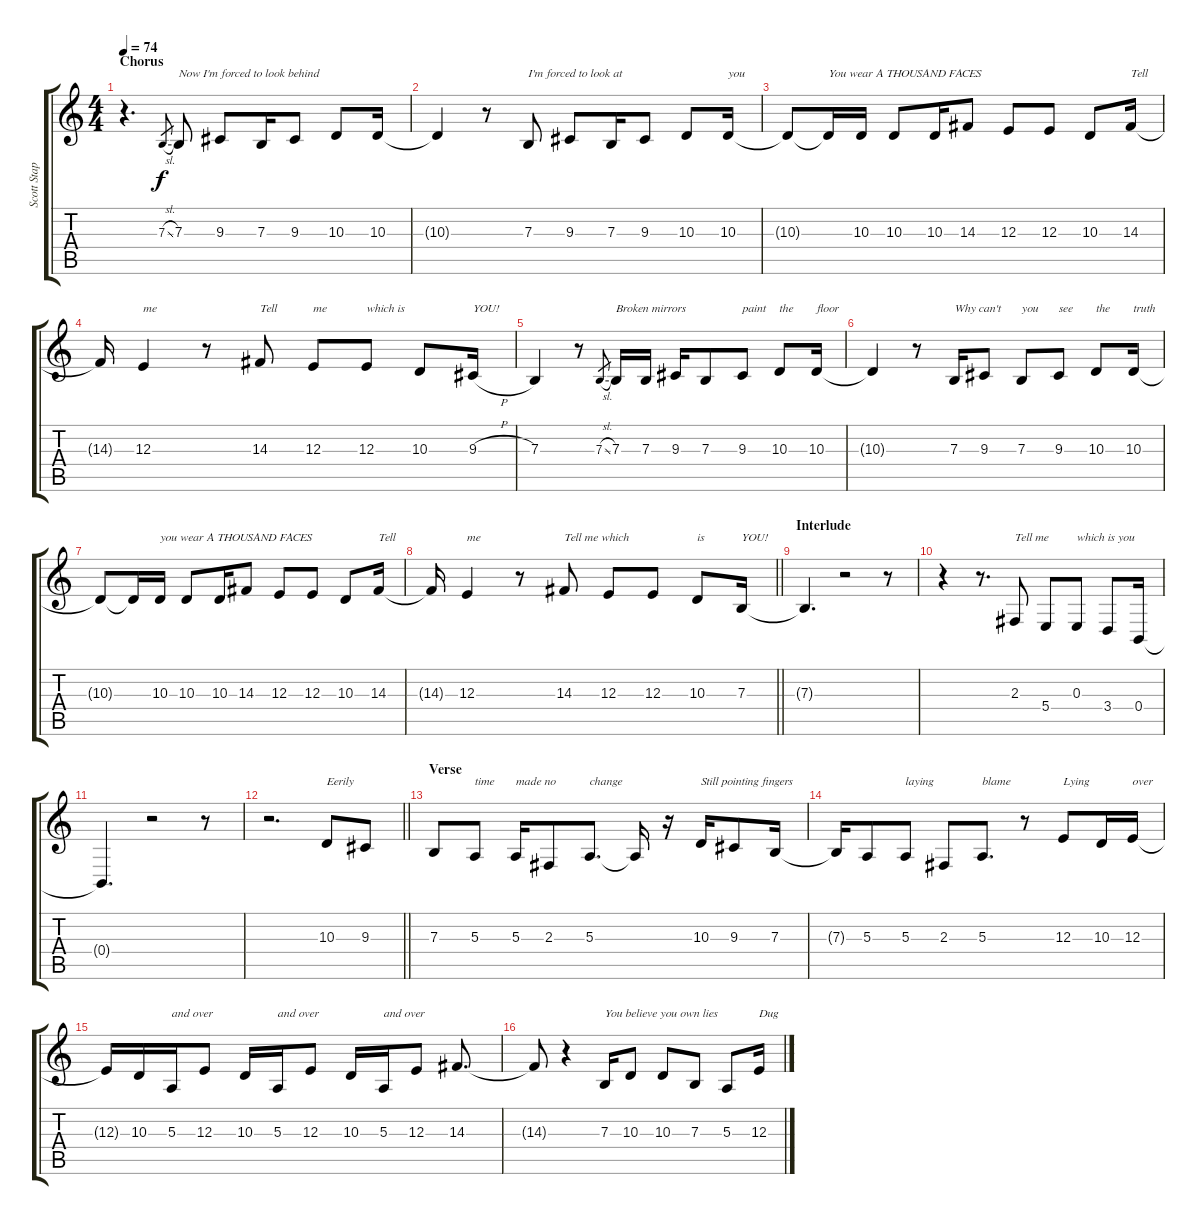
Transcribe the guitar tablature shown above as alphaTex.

\track ("Scott Stapp (Vocals)" "Scott Stap") {instrument violin}
\staff {score tabs}
\tuning (Db4 Ab3 E3 B2 Gb2 B1) {hide}
\ts (4 4)
\section ("" "Chorus")
\tempo 74
\clef g2
\ks c
r.4{d dy f} 7.3{sl}.8{gr} 7.3.8{txt "Now I'm forced to look behind"} 9.3.8 7.3.16 9.3.8 10.3.8 10.3.16 |
10.3{t}.4 r.8 7.3.8{txt "I'm forced to look at"} 9.3.8 7.3.16 9.3.8 10.3.8 10.3.16{txt "you"} |
10.3{t}.8 10.3{t}.16{txt "You wear A THOUSAND FACES"} 10.3.16 10.3.8 10.3.16 14.3.8 12.3.8 12.3.8 10.3.8 14.3.16{txt "Tell"} |
14.3{t}.16 12.3.4{txt "me"} r.8 14.3.8{txt "Tell"} 12.3.8{txt "me"} 12.3.8{txt "which is"} 10.3.8 9.3{h}.16{txt "YOU!"} |
7.3.4 r.8 7.3{sl}.8{gr} 7.3.16{txt "Broken mirrors"} 7.3.16 9.3.16 7.3.8 9.3.8{txt "paint"} 10.3.8{txt "the"} 10.3.16{txt "floor"} |
10.3{t}.4 r.8 7.3.16{txt "Why can't"} 9.3.8 7.3.8{txt "you"} 9.3.8{txt "see"} 10.3.8{txt "the"} 10.3.16{txt "truth"} |
10.3{t}.8 10.3{t}.16 10.3.16{txt "you wear A THOUSAND FACES"} 10.3.8 10.3.16 14.3.8 12.3.8 12.3.8 10.3.8 14.3.16{txt "Tell"} |
\barLineRight lightlight
14.3{t}.16 12.3.4{txt "me"} r.8 14.3.8{txt "Tell me which"} 12.3.8 12.3.8 10.3.8{txt "is"} 7.3.16{txt "YOU!"} |
\section ("" "Interlude")
7.3{t}.4{d} r.2 r.8 |
r.4 r.8{d} 2.3.8{txt "Tell me"} 5.4.8 0.3.8{txt "which is you"} 3.4.8 0.4.16 |
0.4{t}.4{d} r.2 r.8 |
\barLineRight lightlight
r.2{d} 10.3.8{txt "Eerily"} 9.3.8 |
\section ("" "Verse")
7.3.8 5.3.8{txt "time"} 5.3.16{txt "made no"} 2.3.8 5.3.8{d txt "change"} 5.3{t}.16 r.16 10.3.16{txt "Still pointing fingers"} 9.3.8 7.3.16 |
7.3{t}.16 5.3.8 5.3.8{txt "laying"} 2.3.8 5.3.8{d txt "blame"} r.8 12.3.8{txt "Lying"} 10.3.16 12.3.16{txt "over"} |
12.3{t}.16 10.3.16 5.3.16{txt "and over"} 12.3.8 10.3.16 5.3.16{txt "and over"} 12.3.8 10.3.16 5.3.16{txt "and over"} 12.3.8 14.3.8{d} |
14.3{t}.8 r.4 7.3.16{txt "You believe you own lies"} 10.3.8 10.3.8 7.3.8 5.3.8 12.3.16{txt "Dug"}
